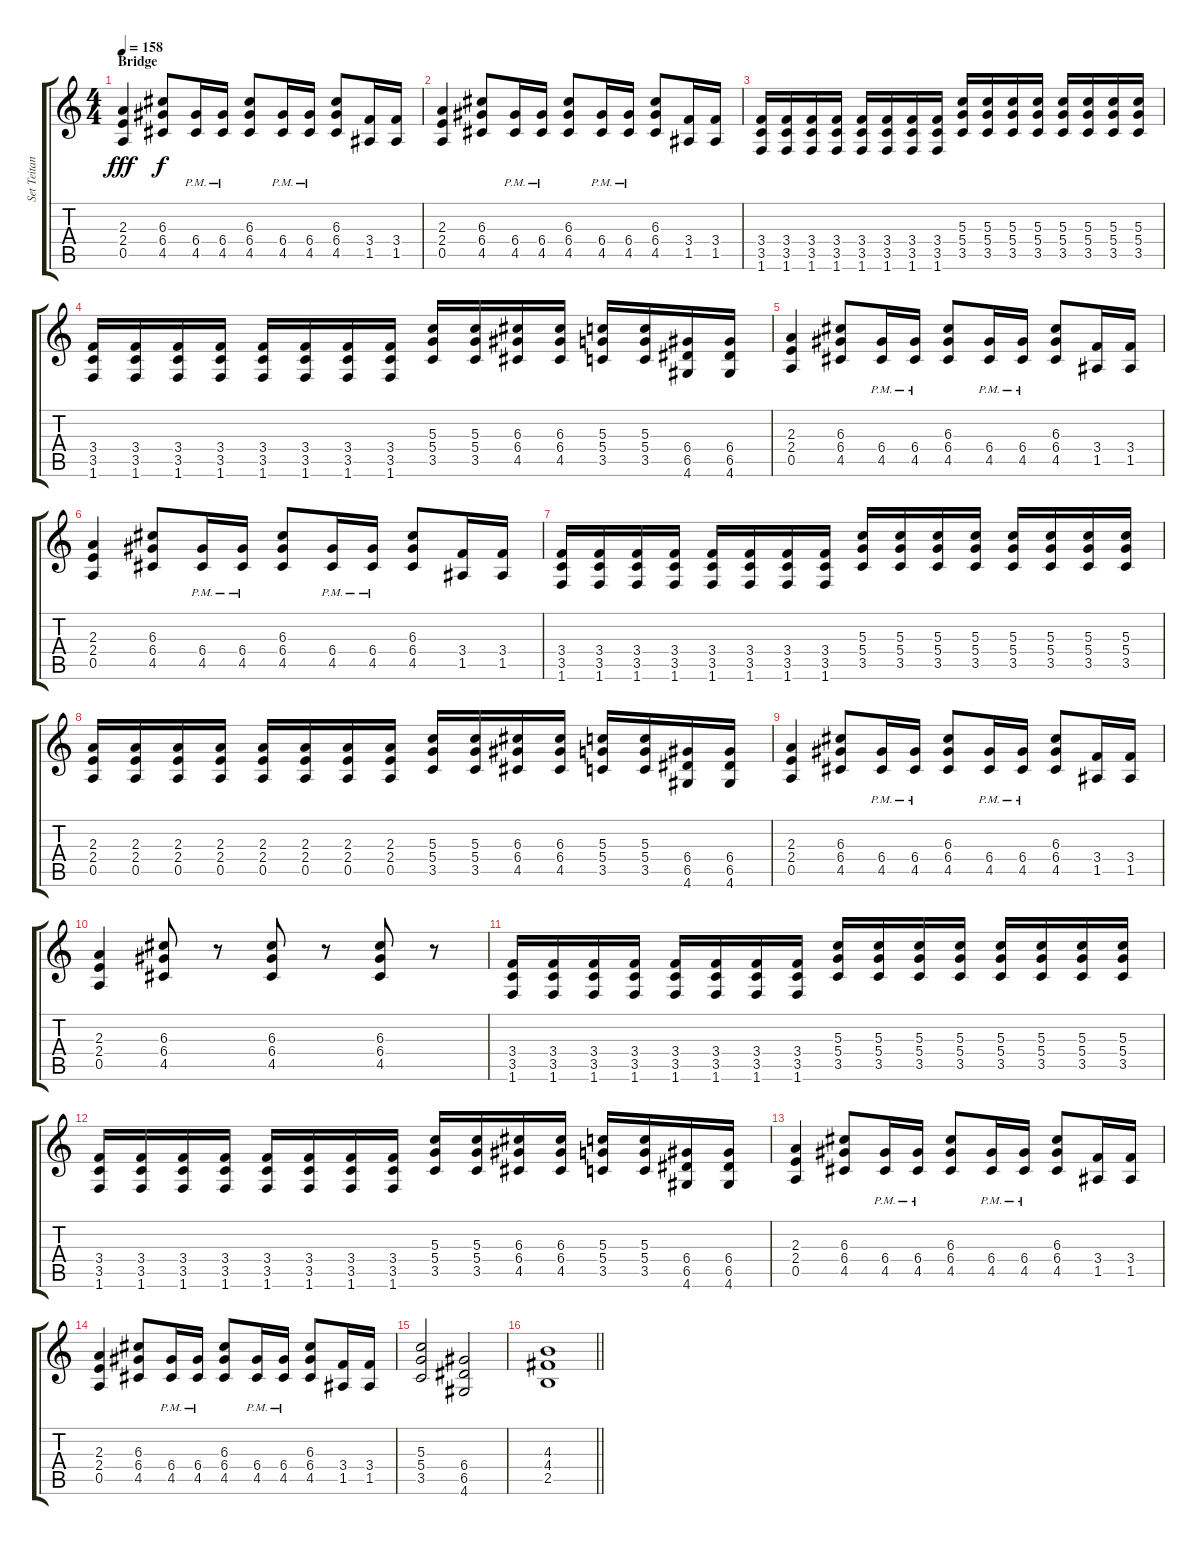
\track ("Set Teitan" "Set Teitan") {instrument distortionguitar}
\staff {score tabs}
\tuning (E4 B3 G3 D3 A2 E2) {hide}
\ts (4 4)
\section ("" "Bridge")
\tempo 158
\clef g2
\ks c
(2.3 2.4 0.5).4{dy fff} (6.3 6.4 4.5).8{dy f} (6.4{pm} 4.5{pm}).16 (6.4{pm} 4.5{pm}).16 (6.3 6.4 4.5).8 (6.4{pm} 4.5{pm}).16 (6.4{pm} 4.5{pm}).16 (6.3 6.4 4.5).8 (3.4 1.5).16 (3.4 1.5).16 |
(2.3 2.4 0.5).4 (6.3 6.4 4.5).8 (6.4{pm} 4.5{pm}).16 (6.4{pm} 4.5{pm}).16 (6.3 6.4 4.5).8 (6.4{pm} 4.5{pm}).16 (6.4{pm} 4.5{pm}).16 (6.3 6.4 4.5).8 (3.4 1.5).16 (3.4 1.5).16 |
(3.4 3.5 1.6).16 (3.4 3.5 1.6).16 (3.4 3.5 1.6).16 (3.4 3.5 1.6).16 (3.4 3.5 1.6).16 (3.4 3.5 1.6).16 (3.4 3.5 1.6).16 (3.4 3.5 1.6).16 (5.3 5.4 3.5).16 (5.3 5.4 3.5).16 (5.3 5.4 3.5).16 (5.3 5.4 3.5).16 (5.3 5.4 3.5).16 (5.3 5.4 3.5).16 (5.3 5.4 3.5).16 (5.3 5.4 3.5).16 |
(3.4 3.5 1.6).16 (3.4 3.5 1.6).16 (3.4 3.5 1.6).16 (3.4 3.5 1.6).16 (3.4 3.5 1.6).16 (3.4 3.5 1.6).16 (3.4 3.5 1.6).16 (3.4 3.5 1.6).16 (5.3 5.4 3.5).16 (5.3 5.4 3.5).16 (6.3 6.4 4.5).16 (6.3 6.4 4.5).16 (5.3 5.4 3.5).16 (5.3 5.4 3.5).16 (6.4 6.5 4.6).16 (6.4 6.5 4.6).16 |
(2.3 2.4 0.5).4 (6.3 6.4 4.5).8 (6.4{pm} 4.5{pm}).16 (6.4{pm} 4.5{pm}).16 (6.3 6.4 4.5).8 (6.4{pm} 4.5{pm}).16 (6.4{pm} 4.5{pm}).16 (6.3 6.4 4.5).8 (3.4 1.5).16 (3.4 1.5).16 |
(2.3 2.4 0.5).4 (6.3 6.4 4.5).8 (6.4{pm} 4.5{pm}).16 (6.4{pm} 4.5{pm}).16 (6.3 6.4 4.5).8 (6.4{pm} 4.5{pm}).16 (6.4{pm} 4.5{pm}).16 (6.3 6.4 4.5).8 (3.4 1.5).16 (3.4 1.5).16 |
(3.4 3.5 1.6).16 (3.4 3.5 1.6).16 (3.4 3.5 1.6).16 (3.4 3.5 1.6).16 (3.4 3.5 1.6).16 (3.4 3.5 1.6).16 (3.4 3.5 1.6).16 (3.4 3.5 1.6).16 (5.3 5.4 3.5).16 (5.3 5.4 3.5).16 (5.3 5.4 3.5).16 (5.3 5.4 3.5).16 (5.3 5.4 3.5).16 (5.3 5.4 3.5).16 (5.3 5.4 3.5).16 (5.3 5.4 3.5).16 |
(2.3 2.4 0.5).16 (2.3 2.4 0.5).16 (2.3 2.4 0.5).16 (2.3 2.4 0.5).16 (2.3 2.4 0.5).16 (2.3 2.4 0.5).16 (2.3 2.4 0.5).16 (2.3 2.4 0.5).16 (5.3 5.4 3.5).16 (5.3 5.4 3.5).16 (6.3 6.4 4.5).16 (6.3 6.4 4.5).16 (5.3 5.4 3.5).16 (5.3 5.4 3.5).16 (6.4 6.5 4.6).16 (6.4 6.5 4.6).16 |
(2.3 2.4 0.5).4 (6.3 6.4 4.5).8 (6.4{pm} 4.5{pm}).16 (6.4{pm} 4.5{pm}).16 (6.3 6.4 4.5).8 (6.4{pm} 4.5{pm}).16 (6.4{pm} 4.5{pm}).16 (6.3 6.4 4.5).8 (3.4 1.5).16 (3.4 1.5).16 |
(2.3 2.4 0.5).4 (6.3 6.4 4.5).8 r.8 (6.3 6.4 4.5).8 r.8 (6.3 6.4 4.5).8 r.8 |
(3.4 3.5 1.6).16 (3.4 3.5 1.6).16 (3.4 3.5 1.6).16 (3.4 3.5 1.6).16 (3.4 3.5 1.6).16 (3.4 3.5 1.6).16 (3.4 3.5 1.6).16 (3.4 3.5 1.6).16 (5.3 5.4 3.5).16 (5.3 5.4 3.5).16 (5.3 5.4 3.5).16 (5.3 5.4 3.5).16 (5.3 5.4 3.5).16 (5.3 5.4 3.5).16 (5.3 5.4 3.5).16 (5.3 5.4 3.5).16 |
(3.4 3.5 1.6).16 (3.4 3.5 1.6).16 (3.4 3.5 1.6).16 (3.4 3.5 1.6).16 (3.4 3.5 1.6).16 (3.4 3.5 1.6).16 (3.4 3.5 1.6).16 (3.4 3.5 1.6).16 (5.3 5.4 3.5).16 (5.3 5.4 3.5).16 (6.3 6.4 4.5).16 (6.3 6.4 4.5).16 (5.3 5.4 3.5).16 (5.3 5.4 3.5).16 (6.4 6.5 4.6).16 (6.4 6.5 4.6).16 |
(2.3 2.4 0.5).4 (6.3 6.4 4.5).8 (6.4{pm} 4.5{pm}).16 (6.4{pm} 4.5{pm}).16 (6.3 6.4 4.5).8 (6.4{pm} 4.5{pm}).16 (6.4{pm} 4.5{pm}).16 (6.3 6.4 4.5).8 (3.4 1.5).16 (3.4 1.5).16 |
(2.3 2.4 0.5).4 (6.3 6.4 4.5).8 (6.4{pm} 4.5{pm}).16 (6.4{pm} 4.5{pm}).16 (6.3 6.4 4.5).8 (6.4{pm} 4.5{pm}).16 (6.4{pm} 4.5{pm}).16 (6.3 6.4 4.5).8 (3.4 1.5).16 (3.4 1.5).16 |
(5.3 5.4 3.5).2 (6.4 6.5 4.6).2 |
\barLineRight lightlight
(4.3 4.4 2.5).1
